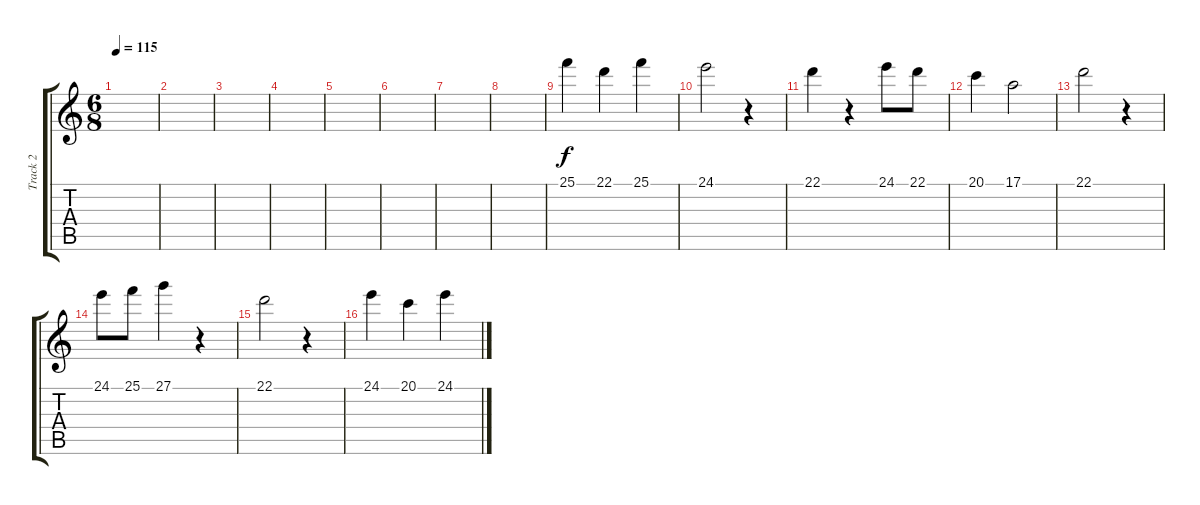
\track ("Track 2" "Track 2") {instrument orchestralharp}
\staff {score tabs}
\tuning (E4 A3 G3 D3 A2 D2) {hide}
\ts (6 8)
\tempo 115
\clef g2
\ks c
|
|
|
|
|
|
|
|
25.1.4 22.1.4 25.1.4 |
24.1.2 r.4 |
22.1.4 r.4 24.1.8 22.1.8 |
20.1.4 17.1.2 |
22.1.2 r.4 |
24.1.8 25.1.8 27.1.4 r.4 |
22.1.2 r.4 |
24.1.4 20.1.4 24.1.4
